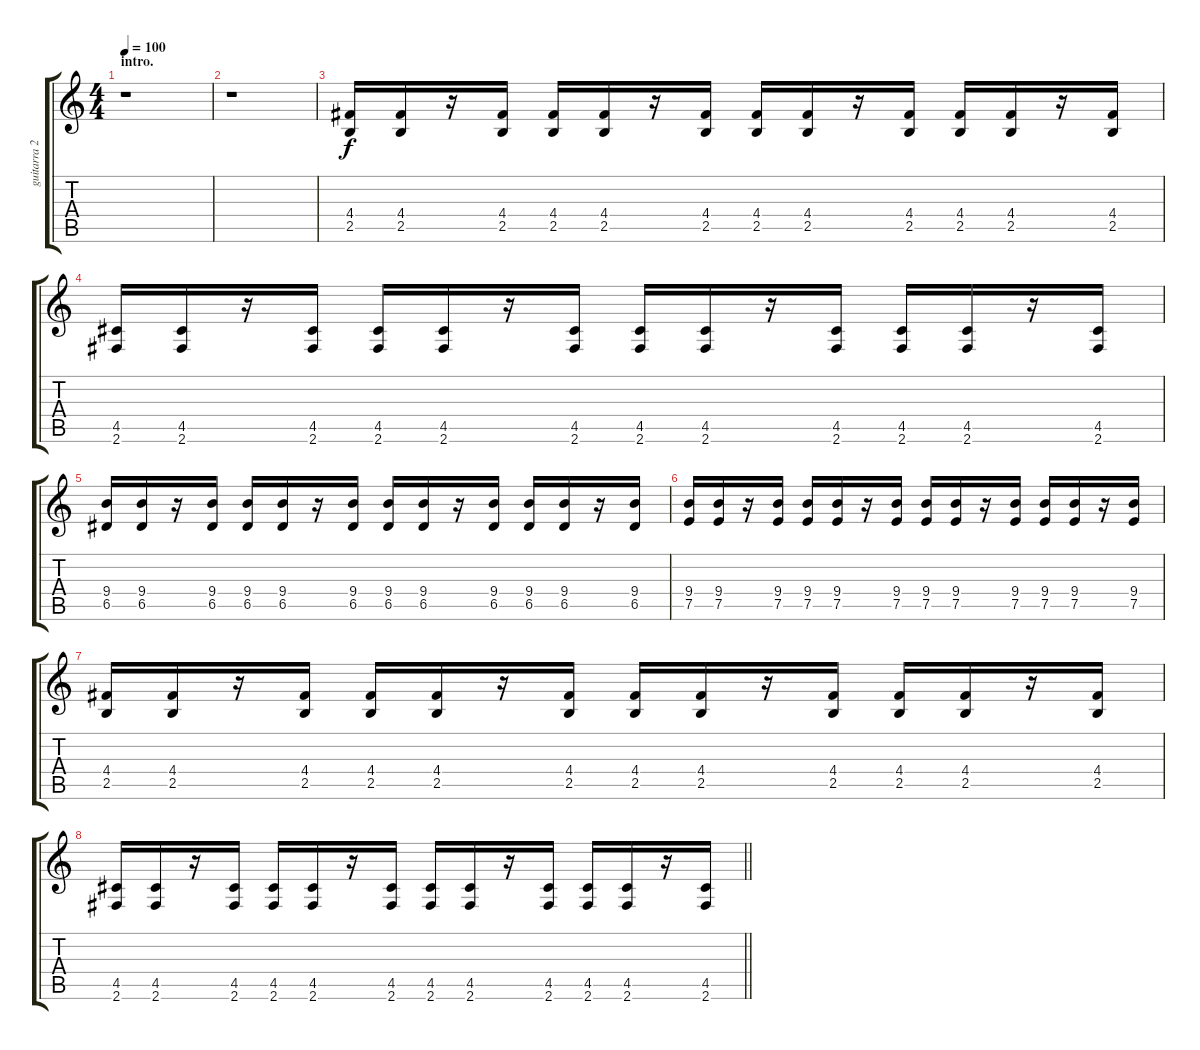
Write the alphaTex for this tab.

\track ("guitarra 2" "guitarra 2") {instrument distortionguitar}
\staff {score tabs}
\tuning (E4 B3 G3 D3 A2 E2) {hide}
\ts (4 4)
\section ("" "intro.")
\tempo 100
\clef g2
\ks c
r.1{dy f instrument distortionguitar} |
r.1 |
(4.4 2.5).16 (4.4 2.5).16 r.16 (4.4 2.5).16 (4.4 2.5).16 (4.4 2.5).16 r.16 (4.4 2.5).16 (4.4 2.5).16 (4.4 2.5).16 r.16 (4.4 2.5).16 (4.4 2.5).16 (4.4 2.5).16 r.16 (4.4 2.5).16 |
(4.5 2.6).16 (4.5 2.6).16 r.16 (4.5 2.6).16 (4.5 2.6).16 (4.5 2.6).16 r.16 (4.5 2.6).16 (4.5 2.6).16 (4.5 2.6).16 r.16 (4.5 2.6).16 (4.5 2.6).16 (4.5 2.6).16 r.16 (4.5 2.6).16 |
(9.4 6.5).16 (9.4 6.5).16 r.16 (9.4 6.5).16 (9.4 6.5).16 (9.4 6.5).16 r.16 (9.4 6.5).16 (9.4 6.5).16 (9.4 6.5).16 r.16 (9.4 6.5).16 (9.4 6.5).16 (9.4 6.5).16 r.16 (9.4 6.5).16 |
(9.4 7.5).16 (9.4 7.5).16 r.16 (9.4 7.5).16 (9.4 7.5).16 (9.4 7.5).16 r.16 (9.4 7.5).16 (9.4 7.5).16 (9.4 7.5).16 r.16 (9.4 7.5).16 (9.4 7.5).16 (9.4 7.5).16 r.16 (9.4 7.5).16 |
(4.4 2.5).16 (4.4 2.5).16 r.16 (4.4 2.5).16 (4.4 2.5).16 (4.4 2.5).16 r.16 (4.4 2.5).16 (4.4 2.5).16 (4.4 2.5).16 r.16 (4.4 2.5).16 (4.4 2.5).16 (4.4 2.5).16 r.16 (4.4 2.5).16 |
\barLineRight lightlight
(4.5 2.6).16 (4.5 2.6).16 r.16 (4.5 2.6).16 (4.5 2.6).16 (4.5 2.6).16 r.16 (4.5 2.6).16 (4.5 2.6).16 (4.5 2.6).16 r.16 (4.5 2.6).16 (4.5 2.6).16 (4.5 2.6).16 r.16 (4.5 2.6).16
